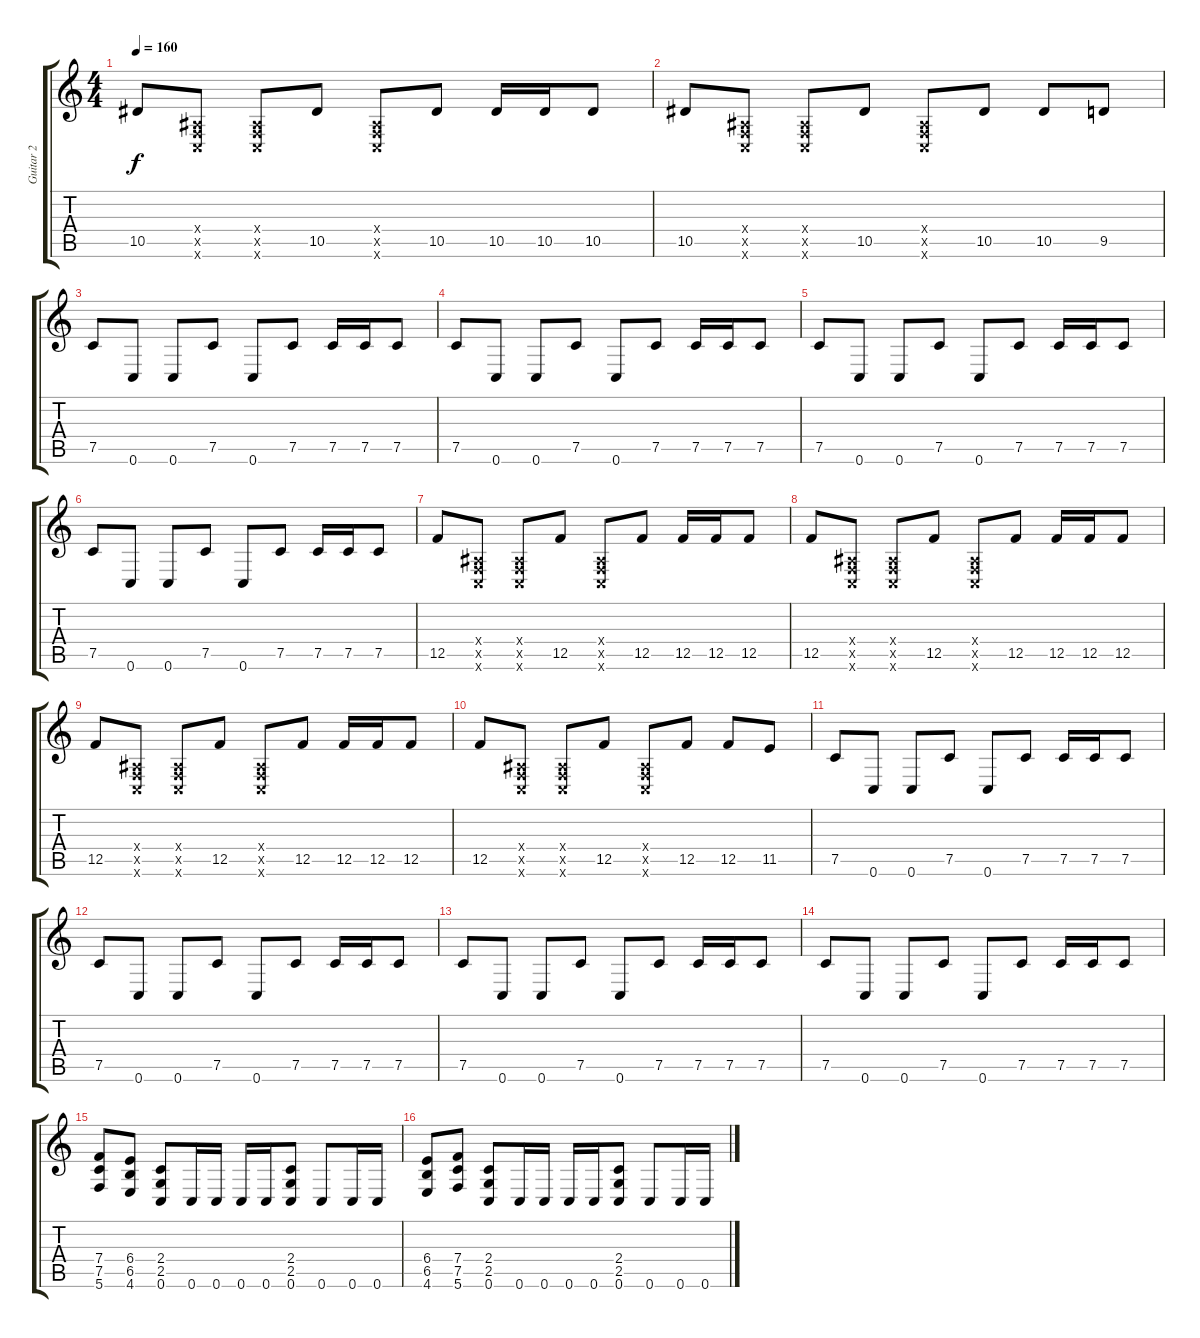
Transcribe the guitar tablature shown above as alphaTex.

\track ("Guitar 2" "Guitar 2") {instrument distortionguitar}
\staff {score tabs}
\tuning (C4 G3 Eb3 Bb2 F2 C2) {hide}
\ts (4 4)
\tempo 160
\clef g2
\ks c
10.5.8{dy f} (0.4{x} 0.5{x} 0.6{x}).8 (0.4{x} 0.5{x} 0.6{x}).8 10.5.8 (0.4{x} 0.5{x} 0.6{x}).8 10.5.8 10.5.16 10.5.16 10.5.8 |
10.5.8 (0.4{x} 0.5{x} 0.6{x}).8 (0.4{x} 0.5{x} 0.6{x}).8 10.5.8 (0.4{x} 0.5{x} 0.6{x}).8 10.5.8 10.5.8 9.5.8 |
7.5.8 0.6.8 0.6.8 7.5.8 0.6.8 7.5.8 7.5.16 7.5.16 7.5.8 |
7.5.8 0.6.8 0.6.8 7.5.8 0.6.8 7.5.8 7.5.16 7.5.16 7.5.8 |
7.5.8 0.6.8 0.6.8 7.5.8 0.6.8 7.5.8 7.5.16 7.5.16 7.5.8 |
7.5.8 0.6.8 0.6.8 7.5.8 0.6.8 7.5.8 7.5.16 7.5.16 7.5.8 |
12.5.8 (0.4{x} 0.5{x} 0.6{x}).8 (0.4{x} 0.5{x} 0.6{x}).8 12.5.8 (0.4{x} 0.5{x} 0.6{x}).8 12.5.8 12.5.16 12.5.16 12.5.8 |
12.5.8 (0.4{x} 0.5{x} 0.6{x}).8 (0.4{x} 0.5{x} 0.6{x}).8 12.5.8 (0.4{x} 0.5{x} 0.6{x}).8 12.5.8 12.5.16 12.5.16 12.5.8 |
12.5.8 (0.4{x} 0.5{x} 0.6{x}).8 (0.4{x} 0.5{x} 0.6{x}).8 12.5.8 (0.4{x} 0.5{x} 0.6{x}).8 12.5.8 12.5.16 12.5.16 12.5.8 |
12.5.8 (0.4{x} 0.5{x} 0.6{x}).8 (0.4{x} 0.5{x} 0.6{x}).8 12.5.8 (0.4{x} 0.5{x} 0.6{x}).8 12.5.8 12.5.8 11.5.8 |
7.5.8 0.6.8 0.6.8 7.5.8 0.6.8 7.5.8 7.5.16 7.5.16 7.5.8 |
7.5.8 0.6.8 0.6.8 7.5.8 0.6.8 7.5.8 7.5.16 7.5.16 7.5.8 |
7.5.8 0.6.8 0.6.8 7.5.8 0.6.8 7.5.8 7.5.16 7.5.16 7.5.8 |
7.5.8 0.6.8 0.6.8 7.5.8 0.6.8 7.5.8 7.5.16 7.5.16 7.5.8 |
(7.4 7.5 5.6).8 (6.4 6.5 4.6).8 (2.4 2.5 0.6).8 0.6.16 0.6.16 0.6.16 0.6.16 (2.4 2.5 0.6).8 0.6.8 0.6.16 0.6.16 |
(6.4 6.5 4.6).8 (7.4 7.5 5.6).8 (2.4 2.5 0.6).8 0.6.16 0.6.16 0.6.16 0.6.16 (2.4 2.5 0.6).8 0.6.8 0.6.16 0.6.16
